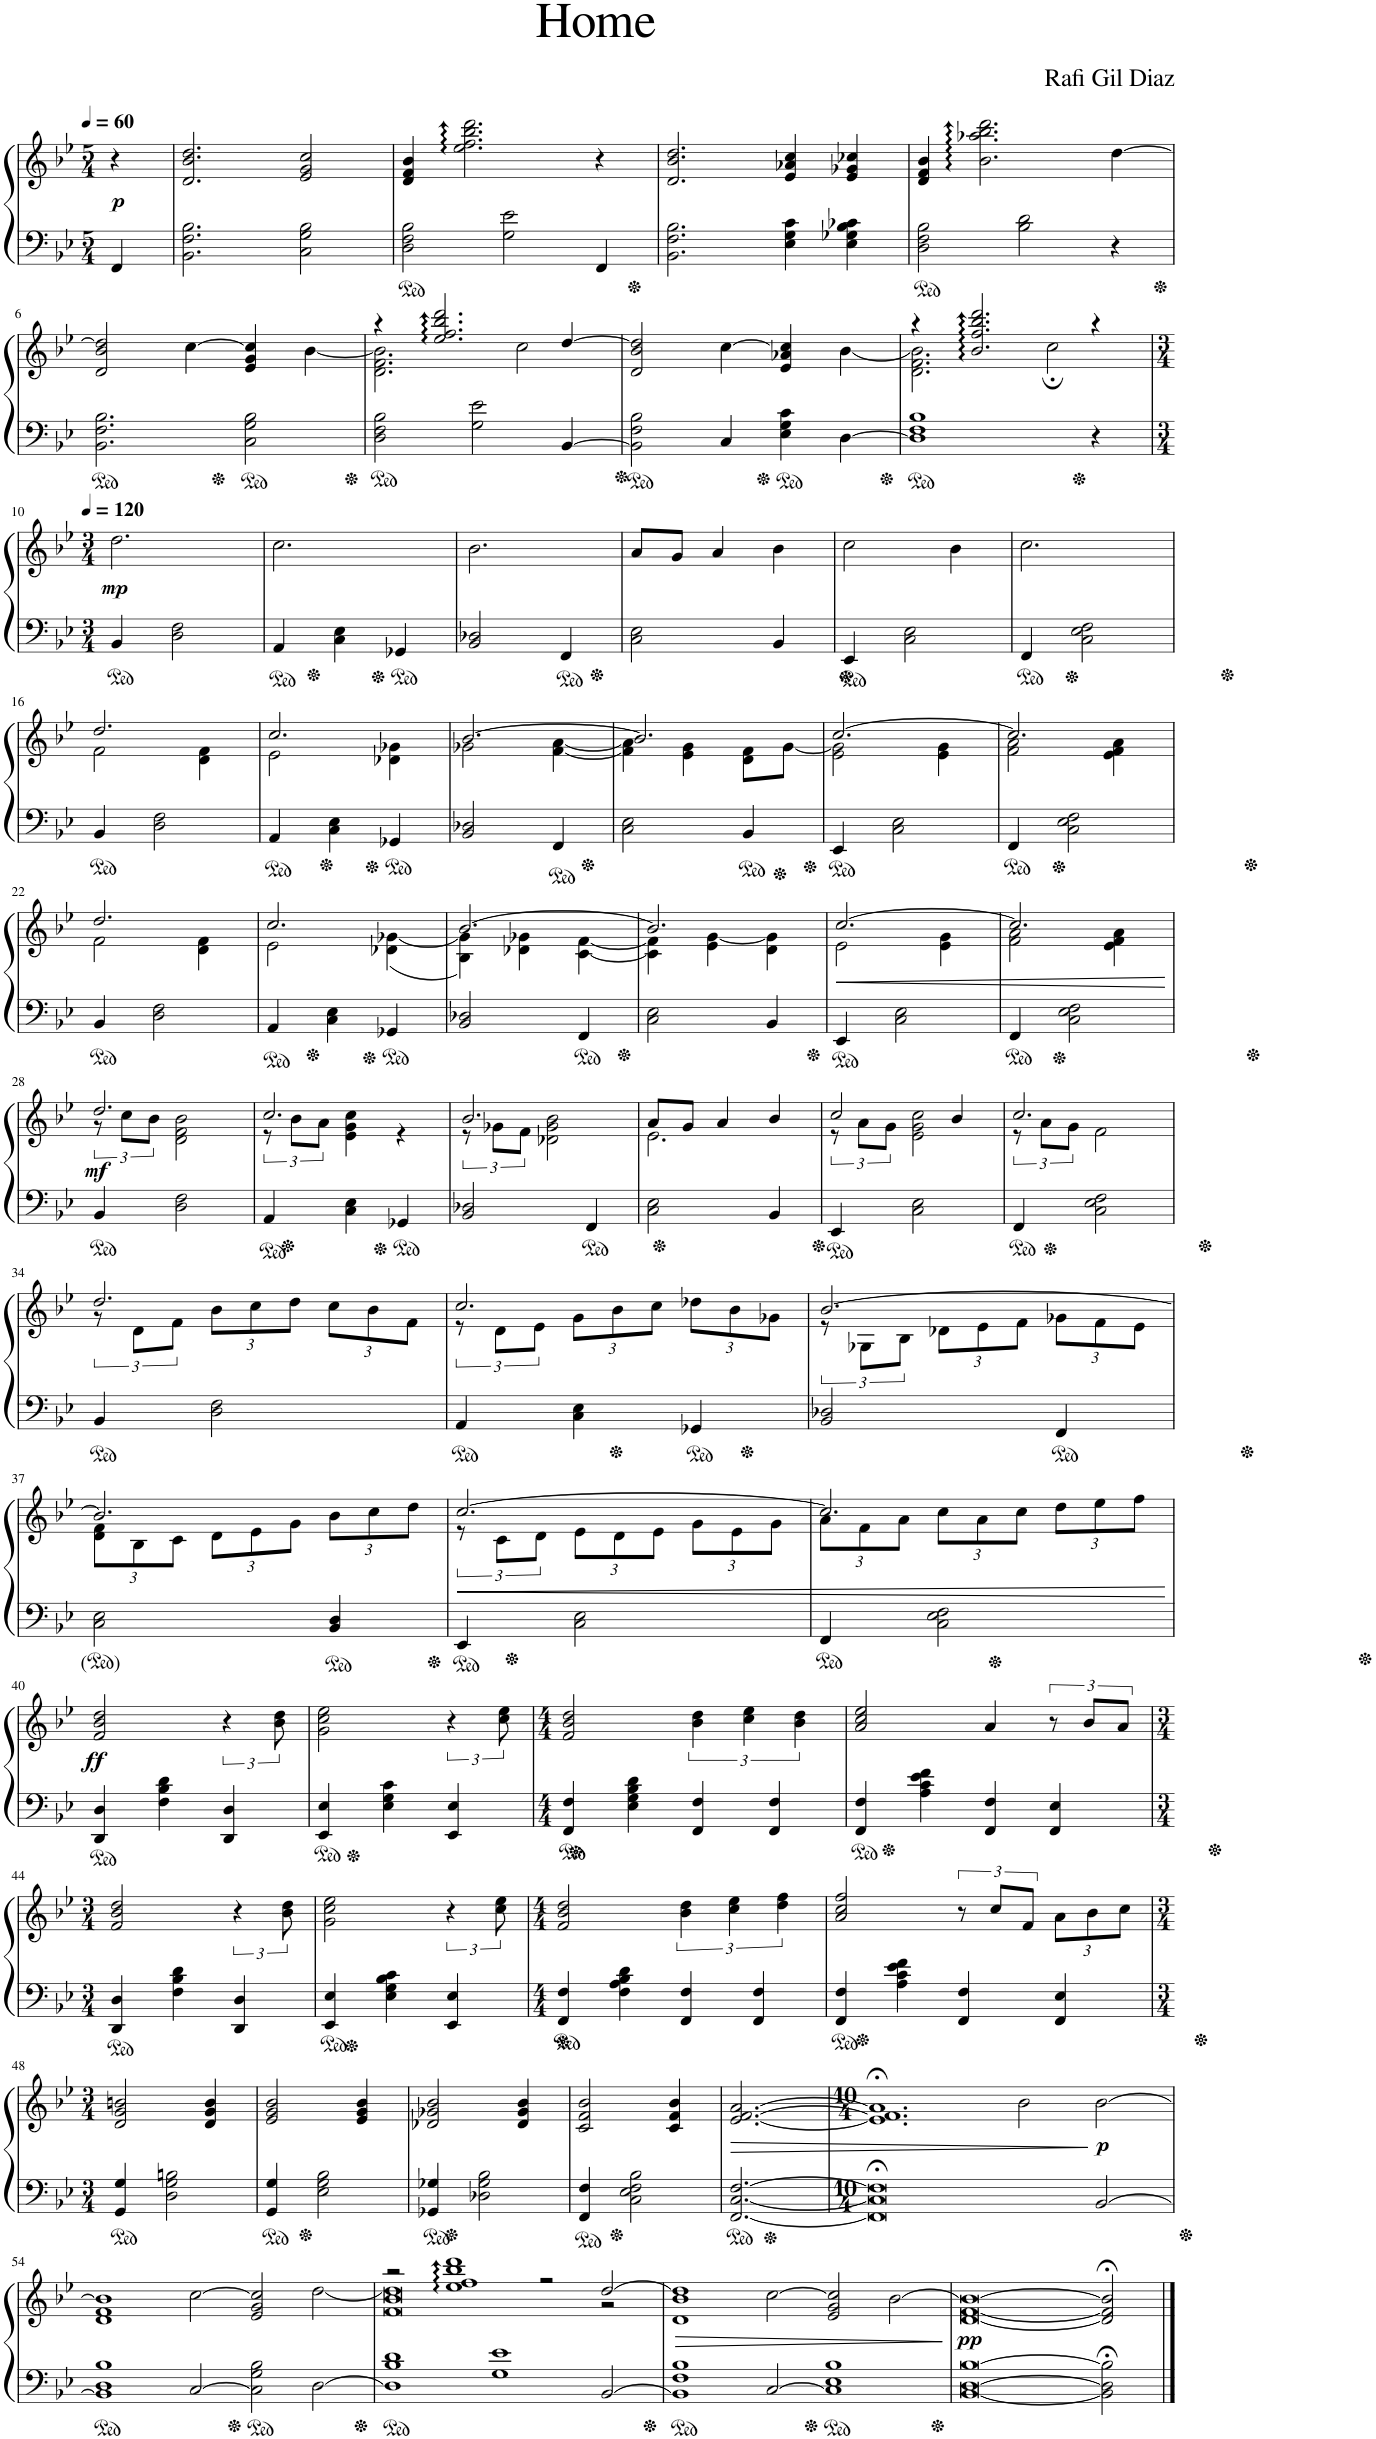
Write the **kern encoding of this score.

**kern	**kern	**dynam
*part1	*part1	*part1
*staff2	*staff1	*staff1/2
*I"Piano	*	*
*I'Pno.	*	*
*clefF4	*clefG2	*
*k[b-e-]	*k[b-e-]	*
*M5/4	*M5/4	*
*MM60	*MM60	*
=1	=1	=1
!	!	!LO:DY:b
4FF/	4r	p
=2	=2	=2
2.BB-\ 2.F\ 2.B-\	2.d/ 2.b-/ 2.dd/	.
2C\ 2G\ 2B-\	2e-/ 2g/ 2cc/	.
=3	=3	=3
2D\ 2F\ 2B-\	4d/ 4f/ 4b-/	.
.	2.ee-\:: 2.ff\:: 2.bb-\:: 2.ddd\::	.
2G\ 2e-\	.	.
4FF/	4r	.
=4	=4	=4
2.BB-\ 2.F\ 2.B-\	2.d/ 2.b-/ 2.dd/	.
4E-\ 4G\ 4c\	4e-/ 4a-X/ 4cc/	.
4E-\ 4G-X\ 4B-\ 4c-X\	4e-/ 4g-X/ 4cc-X/	.
=5	=5	=5
2D\ 2F\ 2B-\	4d/ 4f/ 4b-/	.
.	2.b-\:: 2.aa-X\:: 2.bb-\:: 2.ddd\::	.
2B-\ 2d\	.	.
4r	[4dd\	.
!!LO:LB:g=z
=6	=6	=6
2.BB-\ 2.F\ 2.B-\	2d/ 2b-/ 2dd/]	.
.	[4cc\	.
2C\ 2G\ 2B-\	4e-/ 4g/ 4cc/]	.
.	[4b-\	.
=7	=7	=7
*	*^	*
2D\ 2F\ 2B-\	4r	2.d\ 2.f\ 2.b-\]	.
.	2.ee-/:: 2.ff/:: 2.bb-/:: 2.ddd/::	.	.
2G\ 2e-\	.	.	.
.	.	2cc\	.
[4BB-/	[4dd/	.	.
*	*v	*v	*
=8	=8	=8
2BB-\] 2F\ 2B-\	2d/ 2b-/ 2dd/]	.
4C/	[4cc\	.
4E-\ 4G\ 4c\	4e-/ 4a-X/ 4cc/]	.
[4D\	[4b-\	.
=9	=9	=9
*	*^	*
1D] 1F 1B-	4r	2.d\ 2.f\ 2.b-\]	.
.	2.b-/:: 2.ff/:: 2.bb-/:: 2.ddd/::	.	.
.	.	2cc;\	.
4r	4r	.	.
*	*v	*v	*
!!LO:LB:g=z
=10	=10	=10
*M3/4	*M3/4	*
*	*MM120	*
!	!	!LO:DY:b
4BB-/	2.dd\	mp
2D\ 2F\	.	.
=11	=11	=11
4AA/	2.cc\	.
4C\ 4E-\	.	.
4GG-X/	.	.
=12	=12	=12
2BB-/ 2D-X/	2.b-\	.
4FF/	.	.
=13	=13	=13
2C\ 2E-\	8a/L	.
.	8g/J	.
.	4a/	.
4BB-/	4b-\	.
=14	=14	=14
4EE-/	2cc\	.
2C\ 2E-\	.	.
.	4b-\	.
=15	=15	=15
4FF/	2.cc\	.
2C\ 2E-\ 2F\	.	.
!!LO:LB:g=z
=16	=16	=16
*	*^	*
4BB-/	2.dd/	2f\	.
2D\ 2F\	.	.	.
.	.	4d\ 4f\	.
=17	=17	=17	=17
4AA/	2.cc/	2e-\	.
4C\ 4E-\	.	.	.
4GG-X/	.	4d-X\ 4g-X\	.
=18	=18	=18	=18
2BB-/ 2D-X/	[2.b-/	2g-X\	.
4FF/	.	[4f\ [4a\	.
=19	=19	=19	=19
2C\ 2E-\	2.b-/]	4f\] 4a\]	.
.	.	4e-\ 4g\	.
4BB-/	.	8d\ 8f\L	.
.	.	[8g\J	.
=20	=20	=20	=20
4EE-/	[2.cc/	2e-\ 2g\]	.
2C\ 2E-\	.	.	.
.	.	4e-\ 4g\	.
=21	=21	=21	=21
4FF/	2.cc/]	2f\ 2a\	.
2C\ 2E-\ 2F\	.	.	.
.	.	4e-\ 4f\ 4a\	.
!!LO:LB:g=z	!!
=22	=22	=22	=22
4BB-/	2.dd/	2f\	.
2D\ 2F\	.	.	.
.	.	4d\ 4f\	.
=23	=23	=23	=23
4AA/	2.cc/	2e-\	.
4C\ 4E-\	.	.	.
4GG-X/	.	(4d-X\ [4g-X\	.
=24	=24	=24	=24
2BB-/ 2D-X/	[2.b-/	4B-\ 4g-\])	.
.	.	4d-X\ 4g-X\	.
4FF/	.	[4c\ [4f\	.
=25	=25	=25	=25
2C\ 2E-\	2.b-/]	4c\] 4f\]	.
.	.	4e-\ [4g\	.
4BB-/	.	4d\ 4g\]	.
=26	=26	=26	=26
!	!	!	!LO:HP:b
4EE-/	[2.cc/	2e-\	<
2C\ 2E-\	.	.	.
.	.	4e-\ 4g\	.
=27	=27	=27	=27
4FF/	2.cc/]	2f\ 2a\	.
2C\ 2E-\ 2F\	.	.	.
.	.	4e-\ 4f\ 4a\	.
*	*v	*v	*
.	.	[
!!LO:LB:g=z
=28	=28	=28
*	*^	*
!	!	!	!LO:DY:b
4BB-/	2.dd/	12r	mf
.	.	12cc\L	.
.	.	12b-\J	.
2D\ 2F\	.	2d\ 2f\ 2b-\	.
=29	=29	=29	=29
4AA/	2.cc/	12r	.
.	.	12b-\L	.
.	.	12a\J	.
4C\ 4E-\	.	4e-\ 4g\ 4cc\	.
4GG-X/	.	4r	.
=30	=30	=30	=30
2BB-/ 2D-X/	2.b-/	12r	.
.	.	12g-X\L	.
.	.	12f\J	.
.	.	2d-X\ 2g-\ 2b-\	.
4FF/	.	.	.
=31	=31	=31	=31
2C\ 2E-\	8a/L	2.e-\	.
.	8g/J	.	.
.	4a/	.	.
4BB-/	4b-/	.	.
=32	=32	=32	=32
4EE-/	2cc/	12r	.
.	.	12a\L	.
.	.	12g\J	.
2C\ 2E-\	.	2e-\ 2g\ 2cc\	.
.	4b-/	.	.
=33	=33	=33	=33
4FF/	2.cc/	12r	.
.	.	12a\L	.
.	.	12g\J	.
2C\ 2E-\ 2F\	.	2f\	.
!!LO:LB:g=z	!!
=34	=34	=34	=34
4BB-/	2.dd/	12r	.
.	.	12d\L	.
.	.	12f\J	.
*	*	*Xbrackettup	*
2D\ 2F\	.	12b-\L	.
.	.	12cc\	.
.	.	12dd\J	.
.	.	12cc\L	.
.	.	12b-\	.
.	.	12f\J	.
=35	=35	=35	=35
*	*	*brackettup	*
4AA/	2.cc/	12r	.
.	.	12d\L	.
.	.	12e-\J	.
*	*	*Xbrackettup	*
4C\ 4E-\	.	12g\L	.
.	.	12b-\	.
.	.	12cc\J	.
4GG-X/	.	12dd-X\L	.
.	.	12b-\	.
.	.	12g-X\J	.
=36	=36	=36	=36
*	*	*brackettup	*
2BB-/ 2D-X/	[2.b-/	12r	.
.	.	12G-X\L	.
.	.	12B-\J	.
*	*	*Xbrackettup	*
.	.	12d-X\L	.
.	.	12e-\	.
.	.	12f\J	.
4FF/	.	12g-X\L	.
.	.	12f\	.
.	.	12e-\J	.
!!LO:LB:g=z	!!
=37	=37	=37	=37
2C\ 2E-\	2.b-/]	12d\ 12f\L	.
.	.	12B-\	.
.	.	12c\J	.
.	.	12d\L	.
.	.	12e-\	.
.	.	12g\J	.
4BB-/ 4D/	.	12b-\L	.
.	.	12cc\	.
.	.	12dd\J	.
=38	=38	=38	=38
!	!	!	!LO:HP:b
*	*	*brackettup	*
4EE-/	[2.cc/	12r	<
.	.	12c\L	.
.	.	12d\J	.
*	*	*Xbrackettup	*
2C\ 2E-\	.	12e-\L	.
.	.	12d\	.
.	.	12e-\J	.
.	.	12g\L	.
.	.	12e-\	.
.	.	12g\J	.
=39	=39	=39	=39
4FF/	2.cc/]	12a\L	.
.	.	12f\	.
.	.	12a\J	.
2C\ 2E-\ 2F\	.	12cc\L	.
.	.	12a\	.
.	.	12cc\J	.
.	.	12dd\L	.
.	.	12ee-\	.
.	.	12ff\J	.
*	*v	*v	*
.	.	[
!!LO:LB:g=z
=40	=40	=40
!	!	!LO:DY:b
4DD/ 4D/	2f/ 2b-/ 2dd/	ff
4F\ 4B-\ 4d\	.	.
*	*brackettup	*
4DD/ 4D/	6r	.
.	12b-\ 12dd\	.
=41	=41	=41
4EE-/ 4E-/	2g\ 2cc\ 2ee-\	.
4E-\ 4G\ 4c\	.	.
4EE-/ 4E-/	6r	.
.	12cc\ 12ee-\	.
=42	=42	=42
*M4/4	*M4/4	*
4FF/ 4F/	2f/ 2b-/ 2dd/	.
4E-\ 4G\ 4B-\ 4d\	.	.
4FF/ 4F/	6b-\ 6dd\	.
.	6cc\ 6ee-\	.
4FF/ 4F/	.	.
.	6b-\ 6dd\	.
=43	=43	=43
4FF/ 4F/	2a/ 2cc/ 2ee-/	.
4A\ 4c\ 4e-\ 4f\	.	.
4FF/ 4F/	4a/	.
4FF/ 4E-/	12r	.
.	12b-/L	.
.	12a/J	.
!!LO:LB:g=z
=44	=44	=44
*M3/4	*M3/4	*
4DD/ 4D/	2f/ 2b-/ 2dd/	.
4F\ 4B-\ 4d\	.	.
4DD/ 4D/	6r	.
.	12b-\ 12dd\	.
=45	=45	=45
4EE-/ 4E-/	2g\ 2cc\ 2ee-\	.
4E-\ 4G\ 4B-\ 4c\	.	.
4EE-/ 4E-/	6r	.
.	12cc\ 12ee-\	.
=46	=46	=46
*M4/4	*M4/4	*
4FF/ 4F/	2f/ 2b-/ 2dd/	.
4F\ 4A\ 4B-\ 4d\	.	.
4FF/ 4F/	6b-\ 6dd\	.
.	6cc\ 6ee-\	.
4FF/ 4F/	.	.
.	6dd\ 6ff\	.
=47	=47	=47
4FF/ 4F/	2a/ 2cc/ 2ff/	.
4A\ 4c\ 4e-\ 4f\	.	.
4FF/ 4F/	12r	.
.	12cc/L	.
.	12f/J	.
*	*Xbrackettup	*
4FF/ 4E-/	12a\L	.
.	12b-\	.
.	12cc\J	.
!!LO:LB:g=z
=48	=48	=48
*k[b-e-]	*k[b-e-]	*
*M3/4	*M3/4	*
4GG/ 4G/	2d/ 2g/ 2bn/	.
2D\ 2G\ 2Bn\	.	.
.	4d/ 4g/ 4b/	.
=49	=49	=49
4GG/ 4G/	2e-/ 2g/ 2b-/	.
2E-\ 2G\ 2B-\	.	.
.	4e-/ 4g/ 4b-/	.
=50	=50	=50
4GG-X/ 4G-X/	2d-X/ 2g-X/ 2b-/	.
2D-X\ 2G-\ 2B-\	.	.
.	4d-/ 4g-/ 4b-/	.
=51	=51	=51
4FF/ 4F/	2c/ 2f/ 2b-/	.
2C\ 2E-\ 2F\ 2B-\	.	.
.	4c/ 4f/ 4b-/	.
=52	=52	=52
!	!	!LO:HP:b
[2.FF/ [2.C/ [2.F/	[2.e-/ [2.f/ [2.a/	>
=53	=53	=53
*M10/4	*M10/4	*
0FF];< 0C];< 0F];<	1.e-];< 1.f];< 1.a];<	.
.	2b-\	.
!	!	!LO:DY:n=1:b
[2BB-/	[2b-\	] p
!!LO:LB:g=z
=54	=54	=54
1BB-] 1D 1B-	1d 1f 1b-]	.
[2C/	[2cc\	.
2C\] 2G\ 2B-\	2e-/ 2g/ 2cc/]	.
[2D\	[2dd\	.
=55	=55	=55
*	*^	*
1D] 1B- 1d	2r	0f 0b- 0dd]	.
.	1ee-:: 1ff:: 1bb-:: 1ddd::	.	.
1G 1e-	.	.	.
.	2r	.	.
[2BB-/	[2dd/	2r	.
=56	=56	=56	=56
!	!	!	!LO:HP:b
*	*v	*v	*
1BB-] 1F 1B-	1d 1b- 1dd]	>
[2C/	[2cc\	.
1C] 1E- 1B-	2e-/ 2g/ 2cc/]	.
.	[2b-\	.
.	.	]
=57	=57	=57
!	!	!LO:DY:b
[0BB- [0D [0B-	[0d [0f 0b-_	pp
2BB-\];< 2D\];< 2B-\];<	2d/];< 2f/];< 2b-/];<	.
==	==	==
*-	*-	*-
